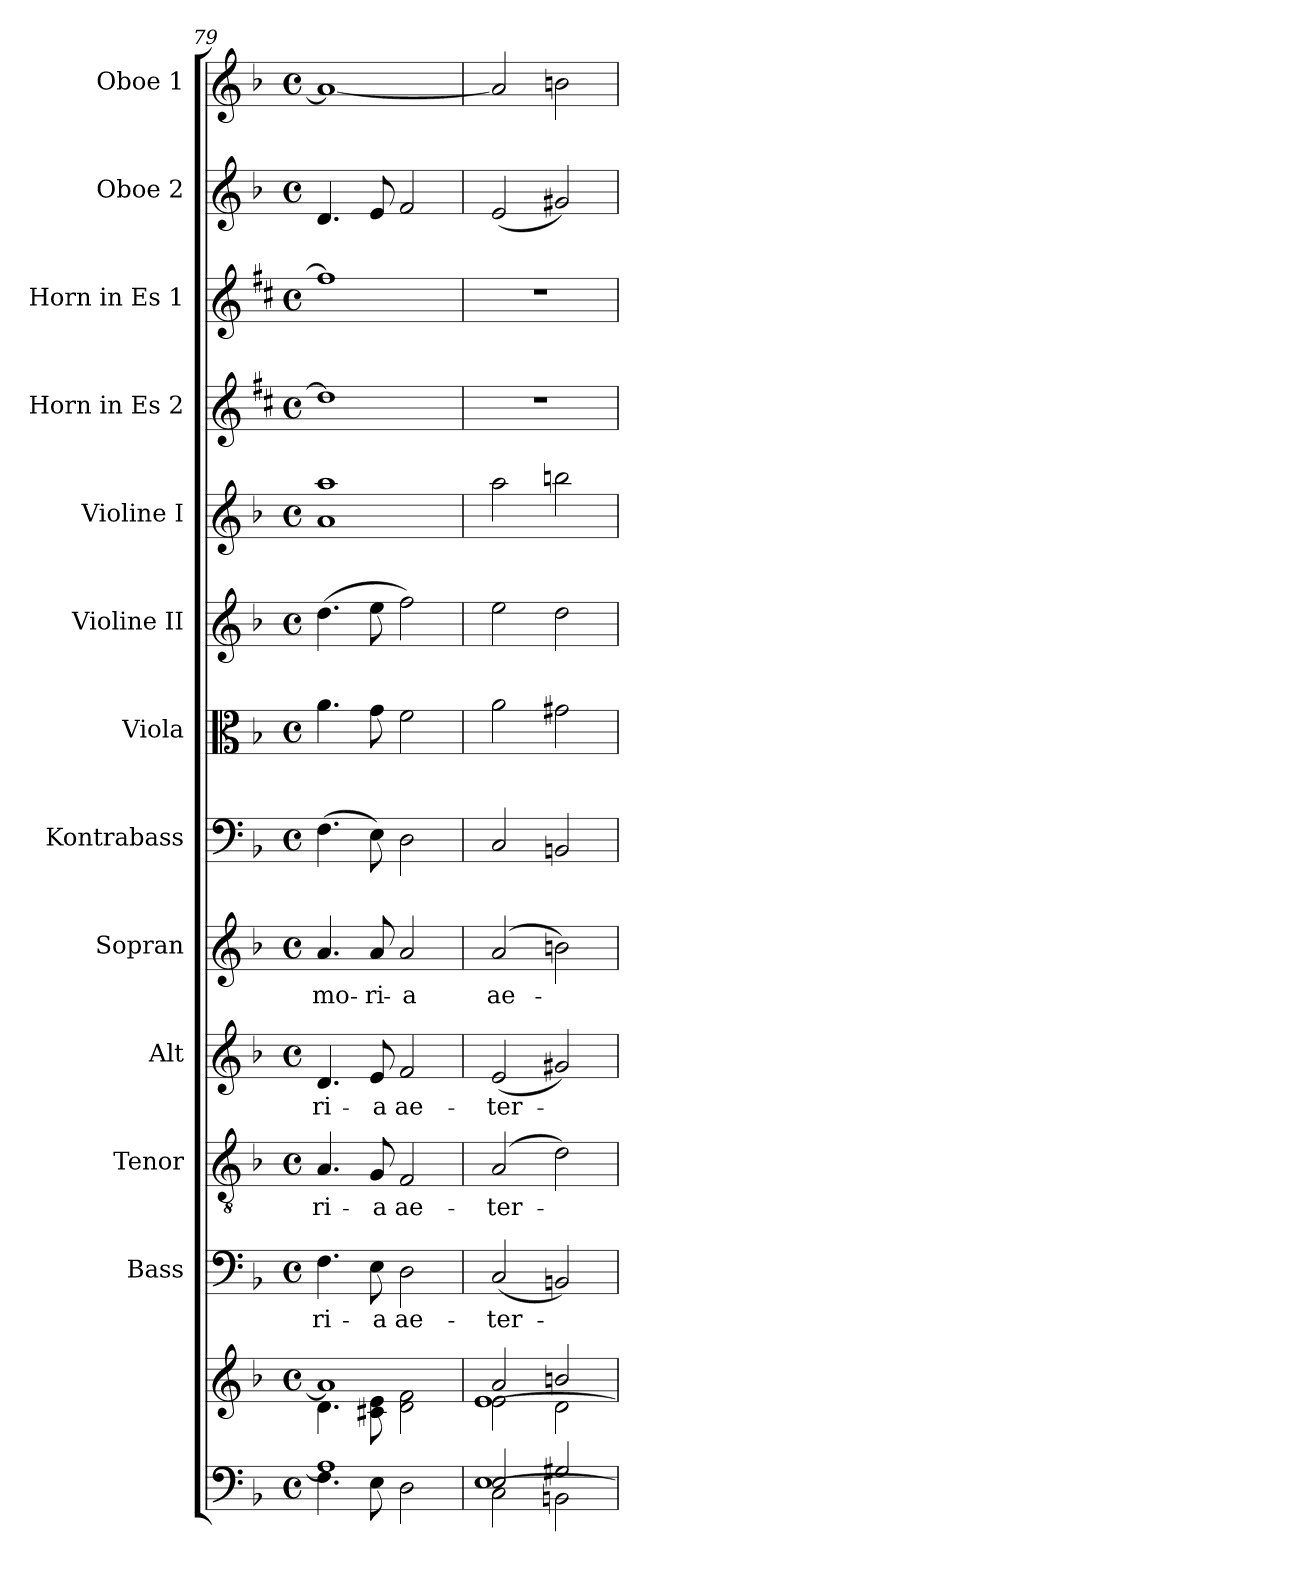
**kern	**kern	**kern	**text	**kern	**text	**kern	**text	**kern	**text	**kern	**kern	**kern	**kern	**kern	**kern	**kern	**kern
*part13	*part13	*part12	*part12	*part11	*part11	*part10	*part10	*part9	*part9	*part8	*part7	*part6	*part5	*part4	*part3	*part2	*part1
*staff14	*staff13	*staff12	*staff12	*staff11	*staff11	*staff10	*staff10	*staff9	*staff9	*staff8	*staff7	*staff6	*staff5	*staff4	*staff3	*staff2	*staff1
*	*	*I"Bass	*	*I"Tenor	*	*I"Alt	*	*I"Sopran	*	*I"Kontrabass	*I"Viola	*I"Violine II	*I"Violine I	*I"Horn in Es 2	*I"Horn in Es 1	*I"Oboe 2	*I"Oboe 1
*	*	*I'B.	*	*I'T.	*	*I'A.	*	*I'S.	*	*I'Kb.	*I'Vla.	*I'Vl. II	*I'Vl. I	*I'Hr. 2	*I'Hr. 1	*I'Ob. 2	*I'Ob. 1
*clefF4	*clefG2	*clefF4	*	*clefGv2	*	*clefG2	*	*clefG2	*	*clefF4	*clefC3	*clefG2	*clefG2	*clefG2	*clefG2	*clefG2	*clefG2
*	*	*	*	*	*	*	*	*	*	*ITrd7c12	*	*	*	*ITrd5c9	*ITrd5c9	*	*
*k[b-]	*k[b-]	*k[b-]	*	*k[b-]	*	*k[b-]	*	*k[b-]	*	*k[b-]	*k[b-]	*k[b-]	*k[b-]	*k[b-]	*k[b-]	*k[b-]	*k[b-]
*F:	*F:	*F:	*	*F:	*	*F:	*	*F:	*	*F:	*F:	*F:	*F:	*F:	*F:	*F:	*F:
*M4/4	*M4/4	*M4/4	*	*M4/4	*	*M4/4	*	*M4/4	*	*M4/4	*M4/4	*M4/4	*M4/4	*M4/4	*M4/4	*M4/4	*M4/4
*met(c)	*met(c)	*met(c)	*	*met(c)	*	*met(c)	*	*met(c)	*	*met(c)	*met(c)	*met(c)	*met(c)	*met(c)	*met(c)	*met(c)	*met(c)
=79	=79	=79	=79	=79	=79	=79	=79	=79	=79	=79	=79	=79	=79	=79	=79	=79	=79
*^	*^	*	*	*	*	*	*	*	*	*	*	*	*	*	*	*	*
!	!	!	!	!	!LO:LY:b	!	!LO:LY:b	!	!LO:LY:b	!	!LO:LY:b	!	!	!	!	!	!	!	!
1A]	4.F\	1a]	4.d\	4.F\	-ri-	4.A/	-ri-	4.d/	-ri-	4.a/	-mo-	(>4.FF\	4.a\	(>4.dd\	1a 1aa	1f]	1a]	4.d/	1a_
!	!	!	!	!	!LO:LY:b	!	!LO:LY:b	!	!LO:LY:b	!	!LO:LY:b	!	!	!	!	!	!	!	!
.	8E\	.	8c#X\ 8e\	8E\	-a	8G/	-a	8e/	-a	8a/	-ri-	8EE\)	8g\	8ee\	.	.	.	8e/	.
!	!	!	!	!	!LO:LY:b	!	!LO:LY:b	!	!LO:LY:b	!	!LO:LY:b	!	!	!	!	!	!	!	!
.	2D\	.	2d\ 2f\	2D\	ae-	2F/	ae-	2f/	ae-	2a/	-a	2DD\	2f\	2ff\)	.	.	.	2f/	.
=80	=80	=80	=80	=80	=80	=80	=80	=80	=80	=80	=80	=80	=80	=80	=80	=80	=80	=80	=80
*	*^	*	*^	*	*	*	*	*	*	*	*	*	*	*	*	*	*	*	*
!	!	!	!	!	!	!	!LO:LY:b	!	!LO:LY:b	!	!LO:LY:b	!	!LO:LY:b	!	!	!	!	!	!	!	!
2E/	2C\	[<1E	2a/	2e\	[1e	(<2C/	-ter-	(2A/	-ter-	(<2e/	-ter-	(2a/	ae-	2CC/	2a\	2ee\	2aa\	1r	1r	(<2e/	2a/]
2G#X/	2BBn\	.	2bn/	2d\	.	2BBn/)	.	2d\)	.	2g#X/)	.	2bn\)	.	2BBBn/	2g#X\	2dd\	2bbn\	.	.	2g#X/)	2bn\
*v	*v	*v	*	*	*	*	*	*	*	*	*	*	*	*	*	*	*	*	*	*	*
*	*v	*v	*v	*	*	*	*	*	*	*	*	*	*	*	*	*	*	*	*
=	=	=	=	=	=	=	=	=	=	=	=	=	=	=	=	=	=
*-	*-	*-	*-	*-	*-	*-	*-	*-	*-	*-	*-	*-	*-	*-	*-	*-	*-
